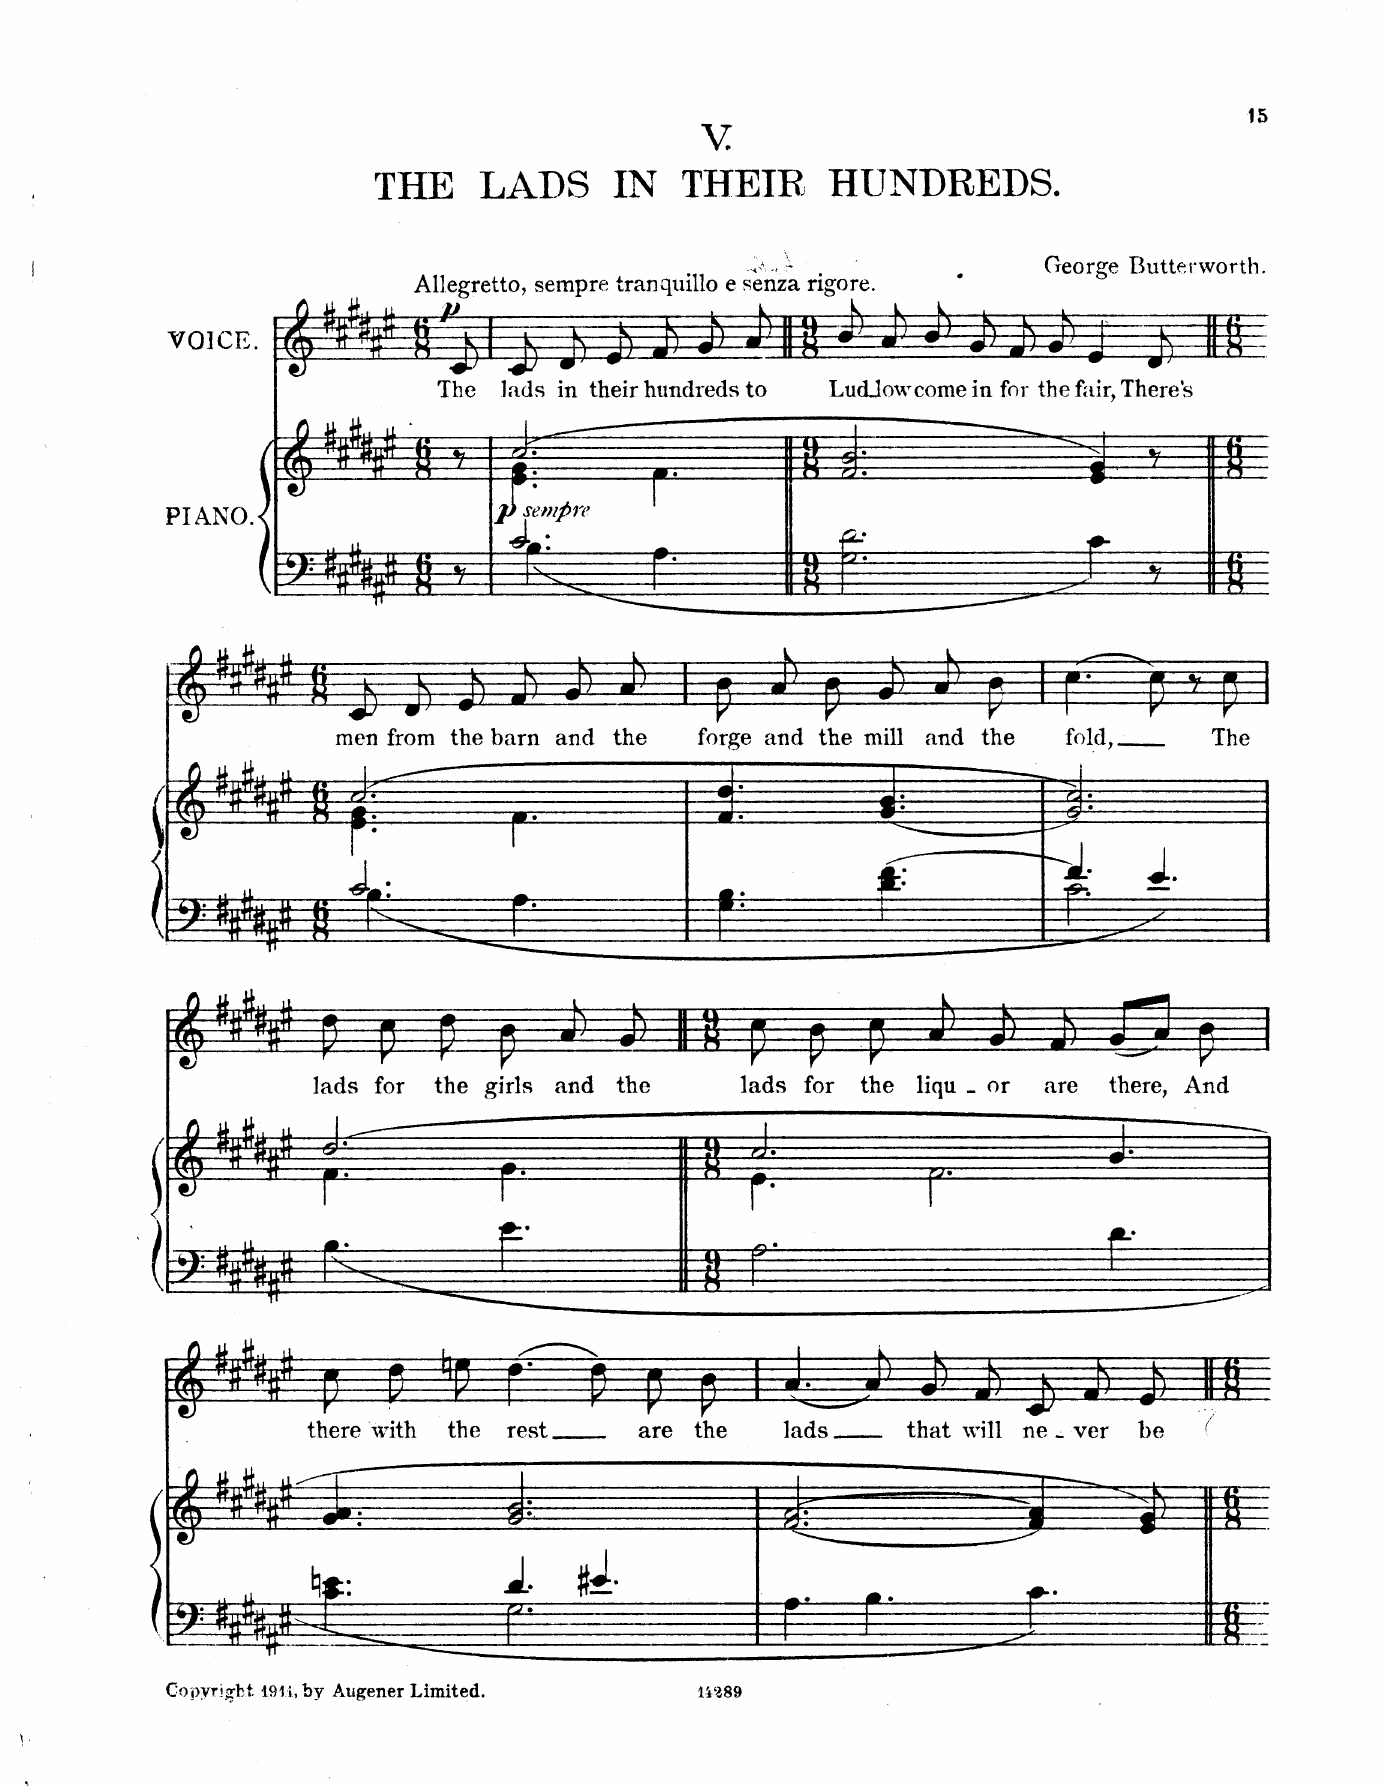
**kern	**kern	**dynam	**kern	**text	**dynam
*part2	*part2	*part2	*part1	*part1	*part1
*staff3	*staff2	*staff2/3	*staff1	*staff1	*staff1
*I"Piano	*	*	*I"Voice	*	*
*I'Pno	*	*	*	*	*
*clefF4	*clefG2	*	*clefG2	*	*
*k[f#c#g#d#a#e#]	*k[f#c#g#d#a#e#]	*	*k[f#c#g#d#a#e#]	*	*
*M6/8	*M6/8	*	*M6/8	*	*
=	=	=	=	=	=
!	!	!	!LO:TX:a:B:t=Allegretto, sempre tranquillo e senza rigore	!	!
!	!	!	!	!	!LO:DY:a
8r	8r	.	8c#/	The	p
=1	=1	=1	=1	=1	=1
*^	*^	*	*	*	*
!	!	!	!	!LO:DY:b	!	!	!
!	!	!	!	!LO:DY:n=1:b	!	!	!
2.c#/	4.B\	(2.cc#/	4.e#\ 4.g#\	p other-dynamics	8c#/	lads	.
.	.	.	.	.	8d#/	in	.
.	.	.	.	.	8e#/	their	.
.	4.A#\	.	4.f#\	.	8f#/	hun-	.
.	.	.	.	.	8g#/	-dreds	.
.	.	.	.	.	8a#/	to	.
*v	*v	*	*	*	*	*	*
*	*v	*v	*	*	*	*
=2||	=2||	=2||	=2||	=2||	=2||
*M9/8	*M9/8	*	*M9/8	*	*
2.G#\ 2.d#\	2.f#/ 2.b/	.	8b/	Lud-	.
.	.	.	8a#/	-low	.
.	.	.	8b/	come	.
.	.	.	8g#/	in	.
.	.	.	8f#/	for	.
.	.	.	8g#/	the	.
4c#\	4e#/ 4g#/)	.	4e#/	fair,	.
8r	8r	.	8d#/	There’s	.
=3||	=3||	=3||	=3||	=3||	=3||
*M6/8	*M6/8	*	*M6/8	*	*
*^	*^	*	*	*	*
2.c#/	4.B\	(2.cc#/	4.e#\ 4.g#\	.	8c#/	men	.
.	.	.	.	.	8d#/	from	.
.	.	.	.	.	8e#/	the	.
.	4.A#\	.	4.f#\	.	8f#/	barn	.
.	.	.	.	.	8g#/	and	.
.	.	.	.	.	8a#/	the	.
*v	*v	*	*	*	*	*	*
*	*v	*v	*	*	*	*
=4	=4	=4	=4	=4	=4
4.G#\ 4.B\	4.f#/ 4.dd#/	.	8b\	forge	.
.	.	.	8a#/	and	.
.	.	.	8b\	the	.
4.d#\ [>4.f#\	[4.g#/ 4.b/	.	8g#/	mill	.
.	.	.	8a#/	and	.
.	.	.	8b\	the	.
=5	=5	=5	=5	=5	=5
*^	*	*	*	*	*
4.f#/]	2.c#\	2.g#/] 2.cc#/)	.	[4.cc#\	fold,	.
4.e#/	.	.	.	8cc#\]	.	.
.	.	.	.	8r	.	.
.	.	.	.	8cc#\	The	.
*v	*v	*	*	*	*	*
=6	=6	=6	=6	=6	=6
*	*^	*	*	*	*
4.B\	(2.dd#/	4.f#\	.	8dd#\	lads	.
.	.	.	.	8cc#\	for	.
.	.	.	.	8dd#\	the	.
4.e#\	.	4.g#\	.	8b\	girls	.
.	.	.	.	8a#/	and	.
.	.	.	.	8g#/	the	.
=7||	=7||	=7||	=7||	=7||	=7||	=7||
*M9/8	*M9/8	*	*	*M9/8	*	*
2.A#\	2.cc#/	4.e#\	.	8cc#\	lads	.
.	.	.	.	8b\	for	.
.	.	.	.	8cc#\	the	.
.	.	2.f#\	.	8a#/	liqu-	.
.	.	.	.	8g#/	-or	.
.	.	.	.	8f#/	are	.
4.d#\	4.b/	.	.	(8g#/L	there,	.
.	.	.	.	8a#/J)	.	.
.	.	.	.	8b\	And	.
*	*v	*v	*	*	*	*
=8	=8	=8	=8	=8	=8
*^	*	*	*	*	*
4.c#\ 4.en\	4.ryy	4.g#/ 4.a#/	.	8cc#\	there	.
.	.	.	.	8dd#\	with	.
.	.	.	.	8een\	the	.
4.d#/	2.G#\	2.g#/ 2.b/	.	[4.dd#\	rest	.
4.e#X/	.	.	.	8dd#\]	.	.
.	.	.	.	8cc#\	are	.
.	.	.	.	8b\	the	.
*v	*v	*	*	*	*	*
=9	=9	=9	=9	=9	=9
4.A#\	[2.f#/ [2.a#/	.	[4.a#/	lads	.
4.B\	.	.	8a#/]	.	.
.	.	.	8g#/	that	.
.	.	.	8f#/	will	.
4.c#\	4f#/] 4a#/]	.	8c#/	ne-	.
.	.	.	8f#/	-ver	.
.	8e#/ 8g#/)	.	8e#/	be	.
=||	=||	=||	=||	=||	=||
*-	*-	*-	*-	*-	*-
